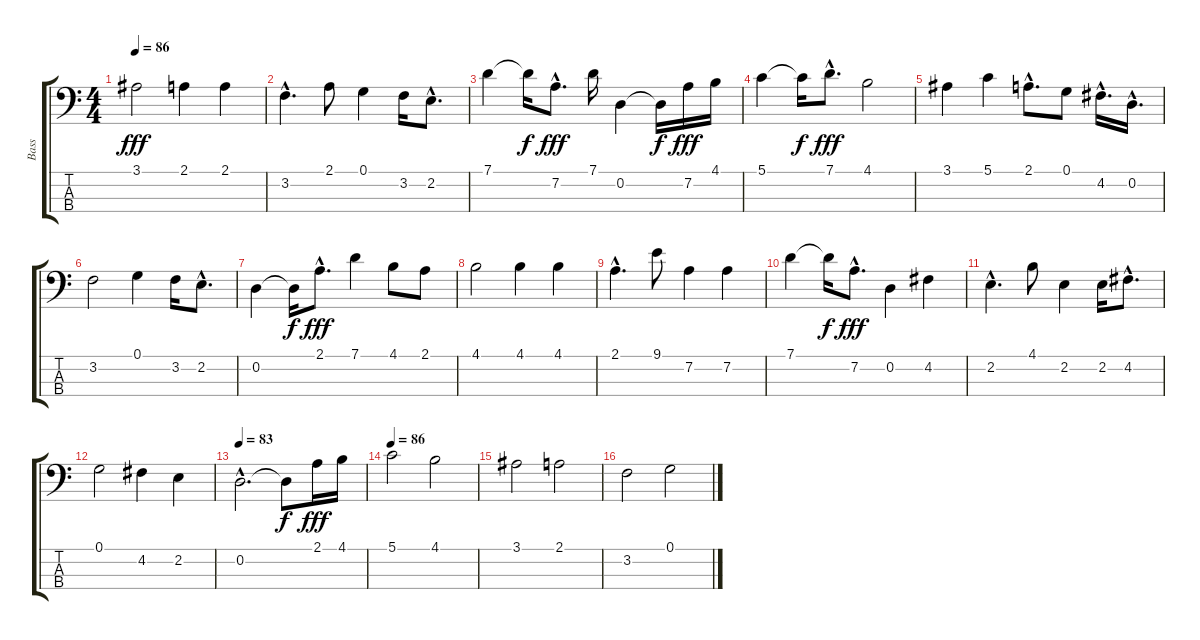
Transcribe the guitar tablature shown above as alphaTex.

\track ("Bass" "Bass") {instrument electricbassfinger}
\staff {score tabs}
\tuning (G2 D2 A1 D1) {hide}
\ts (4 4)
\tempo 86
\clef f4
\ks c
3.1.2{dy fff} 2.1.4 2.1.4 |
3.2{hac}.4{d} 2.1.8 0.1.4 3.2.16 2.2{hac}.8{d} |
7.1.4 7.1{t}.16{dy f} 7.2{hac}.8{d dy fff} 7.1.16 0.2.4 0.2{t}.16{dy f} 7.2.16{dy fff} 4.1.16 |
5.1.4 5.1{t}.16{dy f} 7.1{hac}.8{d dy fff} 4.1.2 |
3.1.4 5.1.4 2.1{hac}.8{d} 0.1.8 4.2{hac}.16{d} 0.2{hac}.16{d} |
3.2.2 0.1.4 3.2.16 2.2{hac}.8{d} |
0.2.4 0.2{t}.16{dy f} 2.1{hac}.8{d dy fff} 7.1.4 4.1.8 2.1.8 |
4.1.2 4.1.4 4.1.4 |
2.1{hac}.4{d} 9.1.8 7.2.4 7.2.4 |
7.1.4 7.1{t}.16{dy f} 7.2{hac}.8{d dy fff} 0.2.4 4.2.4 |
2.2{hac}.4{d} 4.1.8 2.2.4 2.2.16 4.2{hac}.8{d} |
0.1.2 4.2.4 2.2.4 |
\tempo 83
0.2{hac}.2{d} 0.2{t}.8{dy f} 2.1.16{dy fff} 4.1.16 |
\tempo 86
5.1.2 4.1.2 |
3.1.2 2.1.2 |
3.2.2 0.1.2
